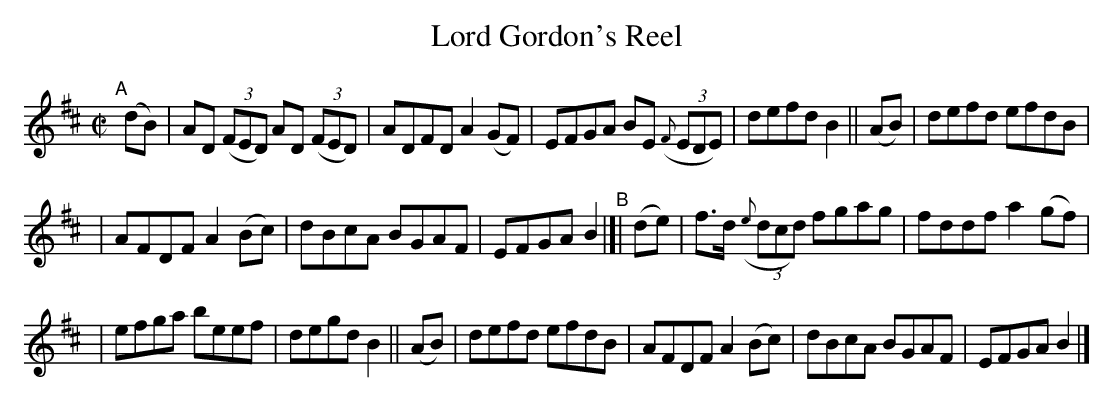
X:1
T: Lord Gordon's Reel
M: C|
L: 1/8
K: D
"^A"[|] (dB) | AD ((3FED) AD ((3FED) | ADFD A2(GF) | EFGA BE (3({F}EDE) | defd B2 || (AB) | defd efdB |
| AFDF A2(Bc) | dBcA BGAF | EFGA B2 "^B"|[| (de) | f>d ((3{e}dcd) fgag | fddf a2(gf) |
| efga beef | degd B2 || (AB) | defd efdB | AFDF A2(Bc) | dBcA BGAF | EFGA B2 |]
